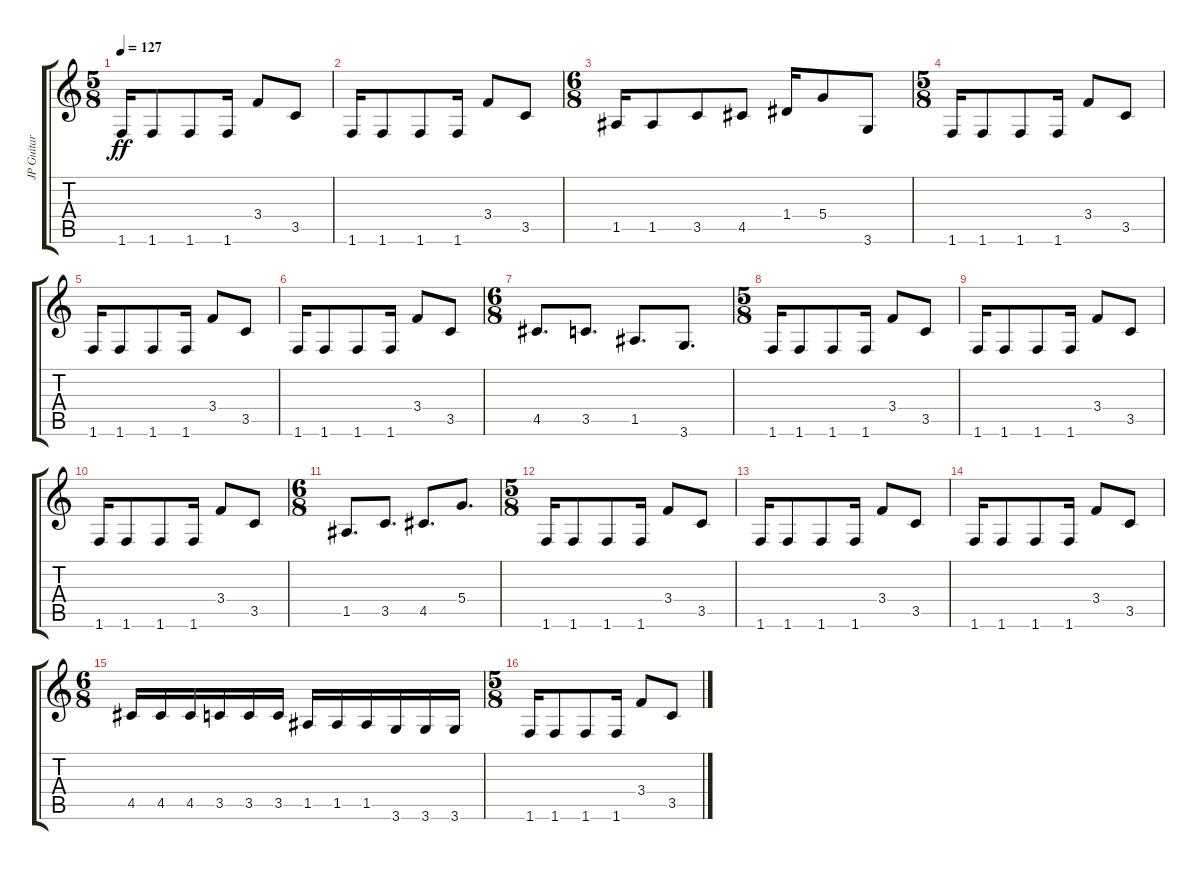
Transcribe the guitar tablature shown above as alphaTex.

\track ("JP Guitar 1" "JP Guitar ") {instrument distortionguitar}
\staff {score tabs}
\tuning (E4 B3 G3 D3 A2 E2) {hide}
\ts (5 8)
\tempo 127
\clef g2
\ks c
1.6.16{dy ff} 1.6.8 1.6.8 1.6.16 3.4.8 3.5.8 |
1.6.16 1.6.8 1.6.8 1.6.16 3.4.8 3.5.8 |
\ts (6 8)
1.5.16 1.5.8 3.5.8 4.5.8 1.4.16 5.4.8 3.6.8 |
\ts (5 8)
1.6.16 1.6.8 1.6.8 1.6.16 3.4.8 3.5.8 |
1.6.16 1.6.8 1.6.8 1.6.16 3.4.8 3.5.8 |
1.6.16 1.6.8 1.6.8 1.6.16 3.4.8 3.5.8 |
\ts (6 8)
4.5.8{d} 3.5.8{d} 1.5.8{d} 3.6.8{d} |
\ts (5 8)
1.6.16 1.6.8 1.6.8 1.6.16 3.4.8 3.5.8 |
1.6.16 1.6.8 1.6.8 1.6.16 3.4.8 3.5.8 |
1.6.16 1.6.8 1.6.8 1.6.16 3.4.8 3.5.8 |
\ts (6 8)
1.5.8{d} 3.5.8{d} 4.5.8{d} 5.4.8{d} |
\ts (5 8)
1.6.16 1.6.8 1.6.8 1.6.16 3.4.8 3.5.8 |
1.6.16 1.6.8 1.6.8 1.6.16 3.4.8 3.5.8 |
1.6.16 1.6.8 1.6.8 1.6.16 3.4.8 3.5.8 |
\ts (6 8)
4.5.16 4.5.16 4.5.16 3.5.16 3.5.16 3.5.16 1.5.16 1.5.16 1.5.16 3.6.16 3.6.16 3.6.16 |
\ts (5 8)
1.6.16 1.6.8 1.6.8 1.6.16 3.4.8 3.5.8
